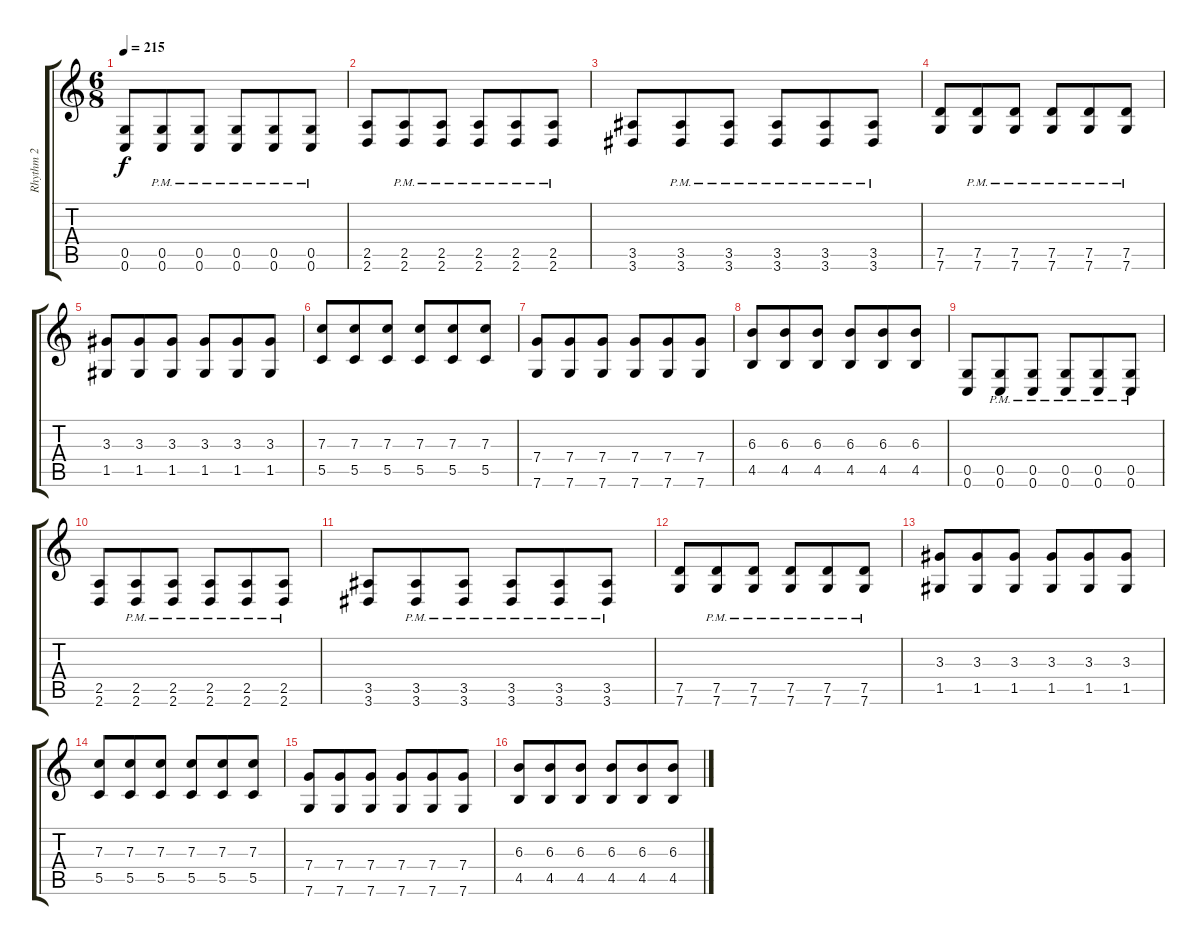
\track ("Rhythm 2" "Rhythm 2") {instrument distortionguitar}
\staff {score tabs}
\tuning (D4 A3 F3 C3 G2 C2) {hide}
\ts (6 8)
\tempo 215
\clef g2
\ks c
(0.5 0.6).8{dy f volume 12} (0.5{pm} 0.6{pm}).8 (0.5{pm} 0.6{pm}).8 (0.5{pm} 0.6{pm}).8 (0.5{pm} 0.6{pm}).8 (0.5{pm} 0.6{pm}).8 |
(2.5 2.6).8 (2.5{pm} 2.6{pm}).8 (2.5{pm} 2.6{pm}).8 (2.5{pm} 2.6{pm}).8 (2.5{pm} 2.6{pm}).8 (2.5{pm} 2.6{pm}).8 |
(3.5 3.6).8 (3.5{pm} 3.6{pm}).8 (3.5{pm} 3.6{pm}).8 (3.5{pm} 3.6{pm}).8 (3.5{pm} 3.6{pm}).8 (3.5{pm} 3.6{pm}).8 |
(7.5 7.6).8 (7.5{pm} 7.6{pm}).8 (7.5{pm} 7.6{pm}).8 (7.5{pm} 7.6{pm}).8 (7.5{pm} 7.6{pm}).8 (7.5{pm} 7.6{pm}).8 |
(3.3 1.5).8 (3.3 1.5).8 (3.3 1.5).8 (3.3 1.5).8 (3.3 1.5).8 (3.3 1.5).8 |
(7.3 5.5).8 (7.3 5.5).8 (7.3 5.5).8 (7.3 5.5).8 (7.3 5.5).8 (7.3 5.5).8 |
(7.4 7.6).8 (7.4 7.6).8 (7.4 7.6).8 (7.4 7.6).8 (7.4 7.6).8 (7.4 7.6).8 |
(6.3 4.5).8 (6.3 4.5).8 (6.3 4.5).8 (6.3 4.5).8 (6.3 4.5).8 (6.3 4.5).8 |
(0.5 0.6).8{volume 13} (0.5{pm} 0.6{pm}).8 (0.5{pm} 0.6{pm}).8 (0.5{pm} 0.6{pm}).8 (0.5{pm} 0.6{pm}).8 (0.5{pm} 0.6{pm}).8 |
(2.5 2.6).8 (2.5{pm} 2.6{pm}).8 (2.5{pm} 2.6{pm}).8 (2.5{pm} 2.6{pm}).8 (2.5{pm} 2.6{pm}).8 (2.5{pm} 2.6{pm}).8 |
(3.5 3.6).8 (3.5{pm} 3.6{pm}).8 (3.5{pm} 3.6{pm}).8 (3.5{pm} 3.6{pm}).8 (3.5{pm} 3.6{pm}).8 (3.5{pm} 3.6{pm}).8 |
(7.5 7.6).8 (7.5{pm} 7.6{pm}).8 (7.5{pm} 7.6{pm}).8 (7.5{pm} 7.6{pm}).8 (7.5{pm} 7.6{pm}).8 (7.5{pm} 7.6{pm}).8 |
(3.3 1.5).8 (3.3 1.5).8 (3.3 1.5).8 (3.3 1.5).8 (3.3 1.5).8 (3.3 1.5).8 |
(7.3 5.5).8 (7.3 5.5).8 (7.3 5.5).8 (7.3 5.5).8 (7.3 5.5).8 (7.3 5.5).8 |
(7.4 7.6).8 (7.4 7.6).8 (7.4 7.6).8 (7.4 7.6).8 (7.4 7.6).8 (7.4 7.6).8 |
(6.3 4.5).8 (6.3 4.5).8 (6.3 4.5).8 (6.3 4.5).8 (6.3 4.5).8 (6.3 4.5).8
